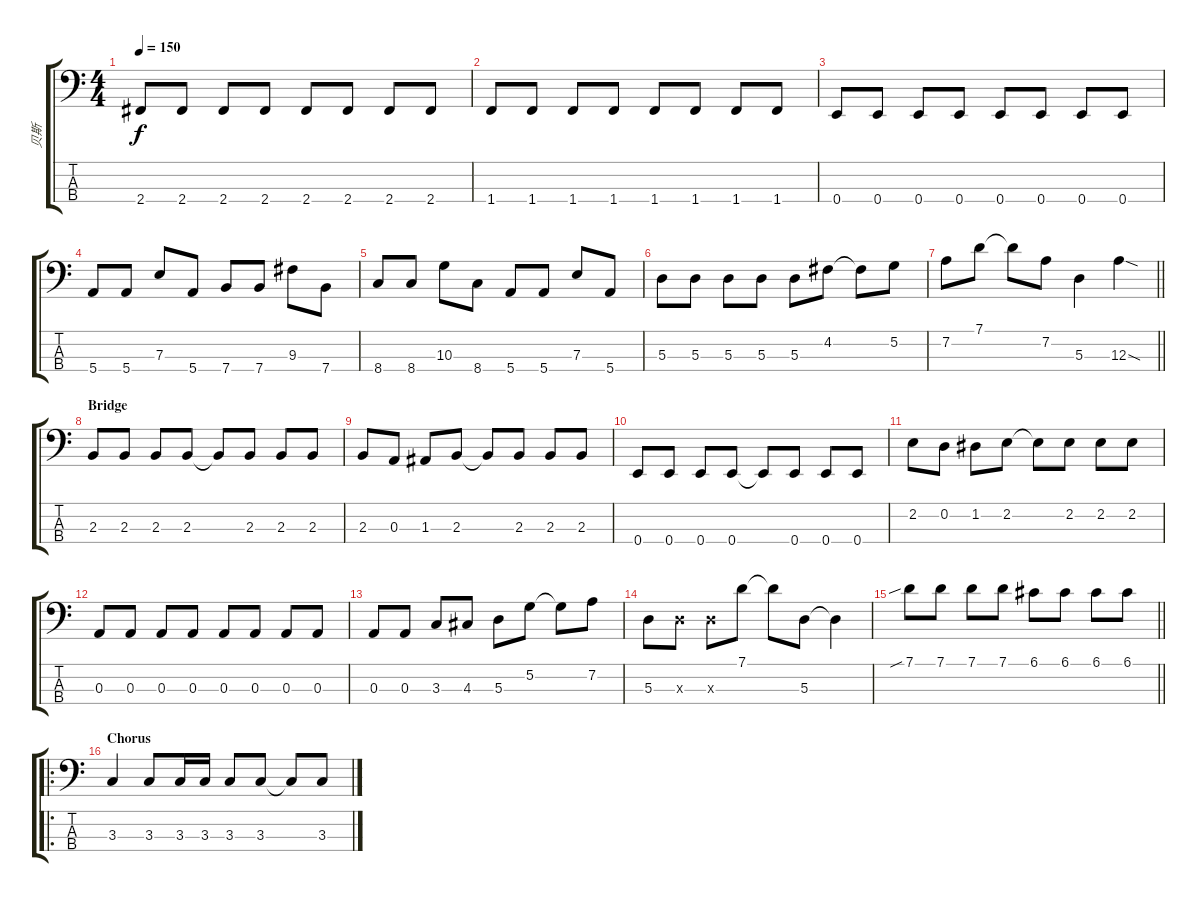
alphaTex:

\track ("贝斯" "贝斯") {instrument electricbassfinger}
\staff {score tabs}
\tuning (G2 D2 A1 E1) {hide}
\ts (4 4)
\tempo 150
\clef f4
\ks c
2.4.8{dy f} 2.4.8 2.4.8 2.4.8 2.4.8 2.4.8 2.4.8 2.4.8 |
1.4.8 1.4.8 1.4.8 1.4.8 1.4.8 1.4.8 1.4.8 1.4.8 |
0.4.8 0.4.8 0.4.8 0.4.8 0.4.8 0.4.8 0.4.8 0.4.8 |
5.4.8 5.4.8 7.3.8 5.4.8 7.4.8 7.4.8 9.3.8 7.4.8 |
8.4.8 8.4.8 10.3.8 8.4.8 5.4.8 5.4.8 7.3.8 5.4.8 |
5.3.8 5.3.8 5.3.8 5.3.8 5.3.8 4.2.8 4.2{t}.8 5.2.8 |
\barLineRight lightlight
7.2.8 7.1.8 7.1{t}.8 7.2.8 5.3.4 12.3{sod}.4 |
\section ("" "Bridge")
2.3.8 2.3.8 2.3.8 2.3.8 2.3{t}.8 2.3.8 2.3.8 2.3.8 |
2.3.8 0.3.8 1.3.8 2.3.8 2.3{t}.8 2.3.8 2.3.8 2.3.8 |
0.4.8 0.4.8 0.4.8 0.4.8 0.4{t}.8 0.4.8 0.4.8 0.4.8 |
2.2.8 0.2.8 1.2.8 2.2.8 2.2{t}.8 2.2.8 2.2.8 2.2.8 |
0.3.8 0.3.8 0.3.8 0.3.8 0.3.8 0.3.8 0.3.8 0.3.8 |
0.3.8 0.3.8 3.3.8 4.3.8 5.3.8 5.2.8 5.2{t}.8 7.2.8 |
5.3.8 5.3{x}.8 5.3{x}.8 7.1.8 7.1{t}.8 5.3.8 5.3{t}.4 |
\barLineRight lightlight
7.1{sib}.8 7.1.8 7.1.8 7.1.8 6.1.8 6.1.8 6.1.8 6.1.8 |
\ro
\section ("" "Chorus")
3.3.4 3.3.8 3.3.16 3.3.16 3.3.8 3.3.8 3.3{t}.8 3.3.8
